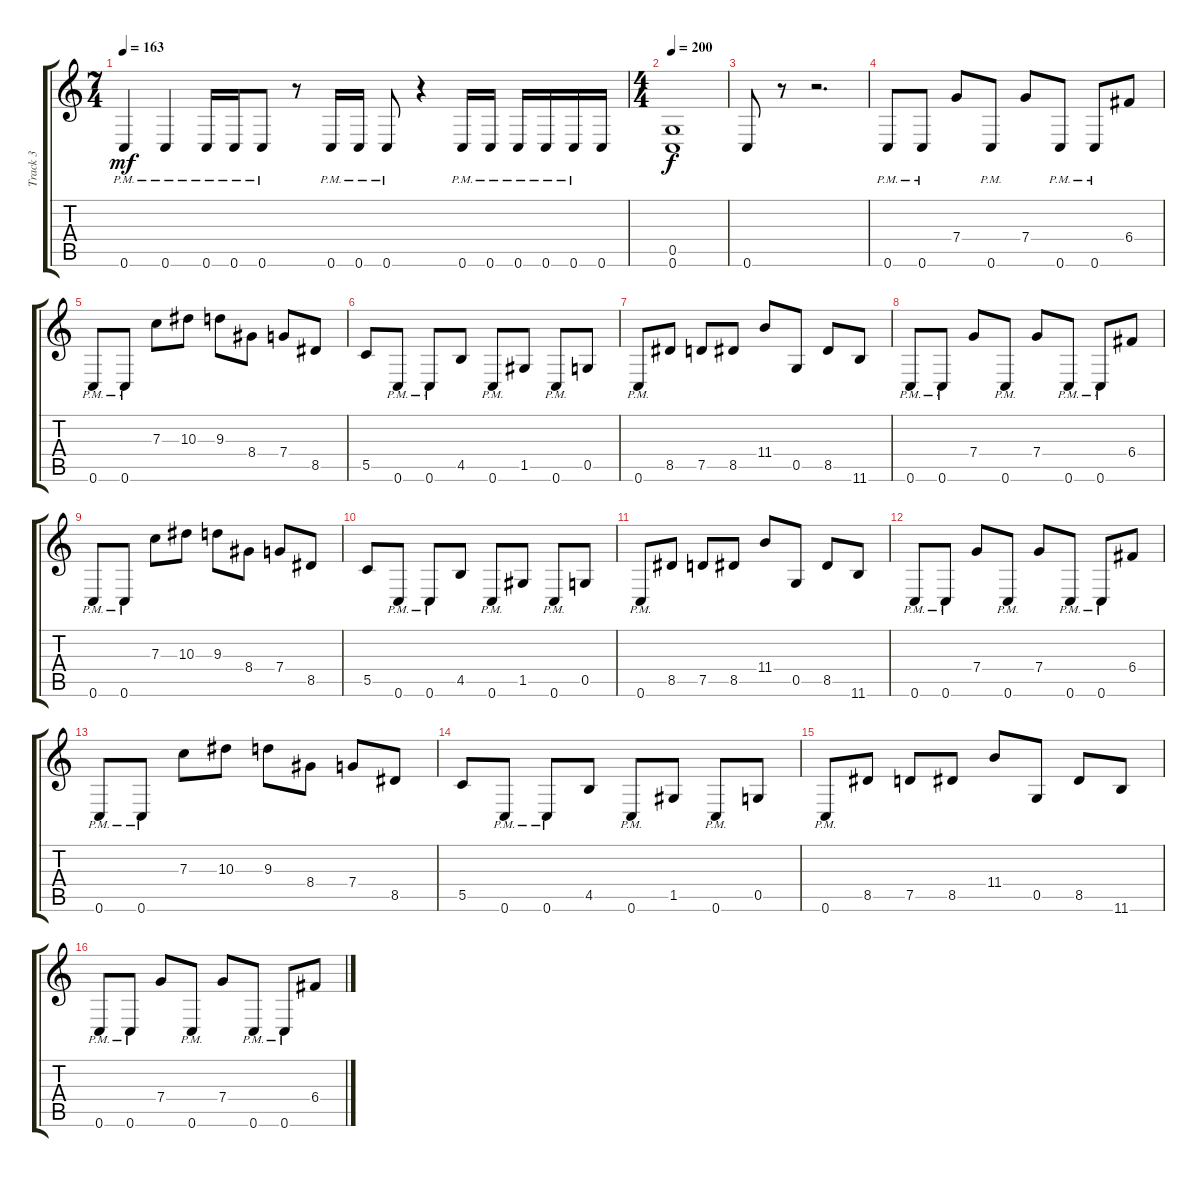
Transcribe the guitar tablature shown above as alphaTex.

\track ("Track 3" "Track 3") {instrument overdrivenguitar}
\staff {score tabs}
\tuning (D4 A3 F3 C3 G2 C2) {hide}
\ts (7 4)
\tempo 163
\clef g2
\ks c
0.6{pm}.4{dy mf} 0.6{pm}.4 0.6{pm}.16 0.6{pm}.16 0.6{pm}.8 r.8 0.6{pm}.16 0.6{pm}.16 0.6{pm}.8 r.4 0.6{pm}.16 0.6{pm}.16 0.6{pm}.16 0.6{pm}.16 0.6{pm}.16 0.6.16 |
\ts (4 4)
\tempo 200
(0.5 0.6).1{dy f} |
0.6.8 r.8 r.2{d} |
0.6{pm}.8 0.6{pm}.8 7.4.8 0.6{pm}.8 7.4.8 0.6{pm}.8 0.6{pm}.8 6.4.8 |
0.6{pm}.8 0.6{pm}.8 7.3.8 10.3.8 9.3.8 8.4.8 7.4.8 8.5.8 |
5.5.8 0.6{pm}.8 0.6{pm}.8 4.5.8 0.6{pm}.8 1.5.8 0.6{pm}.8 0.5.8 |
0.6{pm}.8 8.5.8 7.5.8 8.5.8 11.4.8 0.5.8 8.5.8 11.6.8 |
0.6{pm}.8 0.6{pm}.8 7.4.8 0.6{pm}.8 7.4.8 0.6{pm}.8 0.6{pm}.8 6.4.8 |
0.6{pm}.8 0.6{pm}.8 7.3.8 10.3.8 9.3.8 8.4.8 7.4.8 8.5.8 |
5.5.8 0.6{pm}.8 0.6{pm}.8 4.5.8 0.6{pm}.8 1.5.8 0.6{pm}.8 0.5.8 |
0.6{pm}.8 8.5.8 7.5.8 8.5.8 11.4.8 0.5.8 8.5.8 11.6.8 |
0.6{pm}.8 0.6{pm}.8 7.4.8 0.6{pm}.8 7.4.8 0.6{pm}.8 0.6{pm}.8 6.4.8 |
0.6{pm}.8 0.6{pm}.8 7.3.8 10.3.8 9.3.8 8.4.8 7.4.8 8.5.8 |
5.5.8 0.6{pm}.8 0.6{pm}.8 4.5.8 0.6{pm}.8 1.5.8 0.6{pm}.8 0.5.8 |
0.6{pm}.8 8.5.8 7.5.8 8.5.8 11.4.8 0.5.8 8.5.8 11.6.8 |
0.6{pm}.8 0.6{pm}.8 7.4.8 0.6{pm}.8 7.4.8 0.6{pm}.8 0.6{pm}.8 6.4.8
